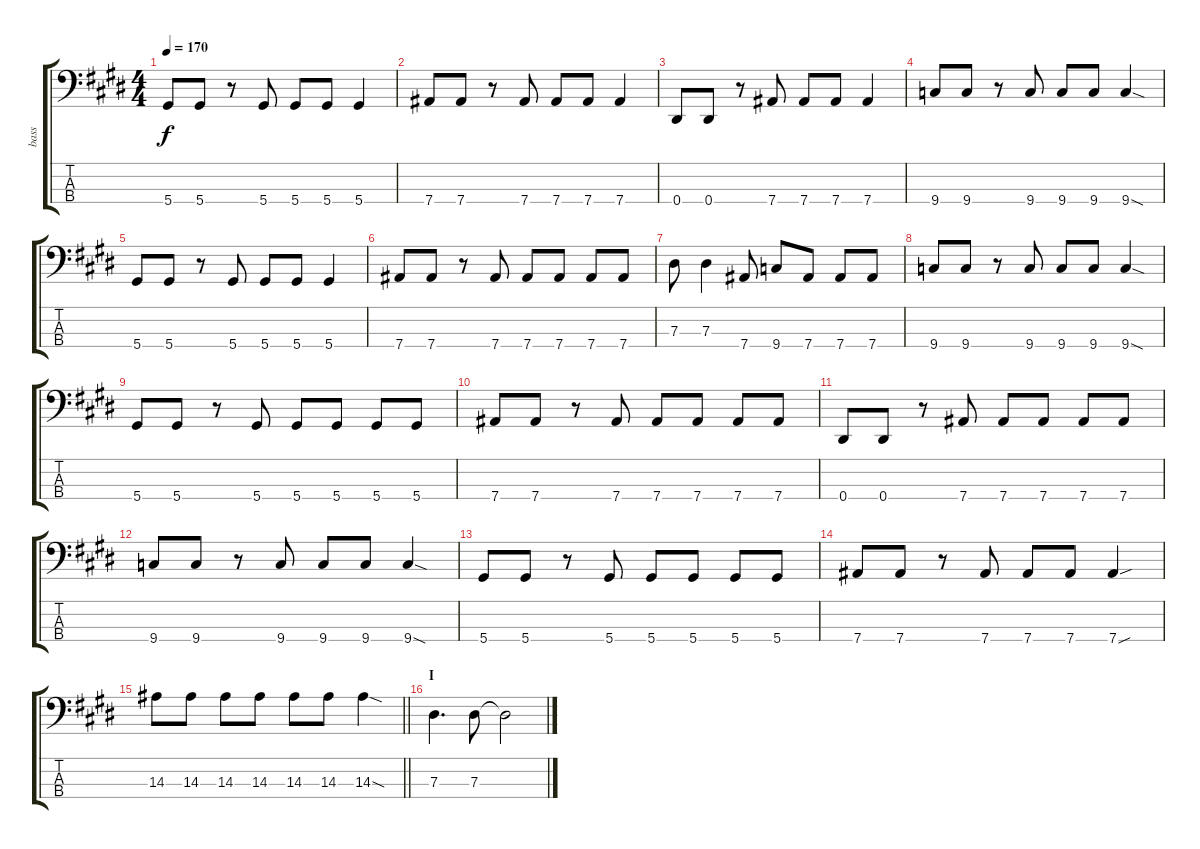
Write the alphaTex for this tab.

\track ("bass" "bass") {instrument electricbassfinger}
\staff {score tabs}
\tuning (Gb2 Db2 Ab1 Eb1) {hide}
\ts (4 4)
\tempo 170
\clef f4
\ks e
5.4.8{dy f} 5.4.8 r.8 5.4.8 5.4.8 5.4.8 5.4.4 |
7.4.8 7.4.8 r.8 7.4.8 7.4.8 7.4.8 7.4.4 |
0.4.8 0.4.8 r.8 7.4.8 7.4.8 7.4.8 7.4.4 |
9.4.8 9.4.8 r.8 9.4.8 9.4.8 9.4.8 9.4{sod}.4 |
5.4.8 5.4.8 r.8 5.4.8 5.4.8 5.4.8 5.4.4 |
7.4.8 7.4.8 r.8 7.4.8 7.4.8 7.4.8 7.4.8 7.4.8 |
7.3.8 7.3.4 7.4.8 9.4.8 7.4.8 7.4.8 7.4.8 |
9.4.8 9.4.8 r.8 9.4.8 9.4.8 9.4.8 9.4{sod}.4 |
5.4.8 5.4.8 r.8 5.4.8 5.4.8 5.4.8 5.4.8 5.4.8 |
7.4.8 7.4.8 r.8 7.4.8 7.4.8 7.4.8 7.4.8 7.4.8 |
0.4.8 0.4.8 r.8 7.4.8 7.4.8 7.4.8 7.4.8 7.4.8 |
9.4.8 9.4.8 r.8 9.4.8 9.4.8 9.4.8 9.4{sod}.4 |
5.4.8 5.4.8 r.8 5.4.8 5.4.8 5.4.8 5.4.8 5.4.8 |
7.4.8 7.4.8 r.8 7.4.8 7.4.8 7.4.8 7.4{sou}.4 |
\barLineRight lightlight
14.3.8 14.3.8 14.3.8 14.3.8 14.3.8 14.3.8 14.3{sod}.4 |
\section ("" "I")
7.3.4{d} 7.3.8 7.3{t}.2
